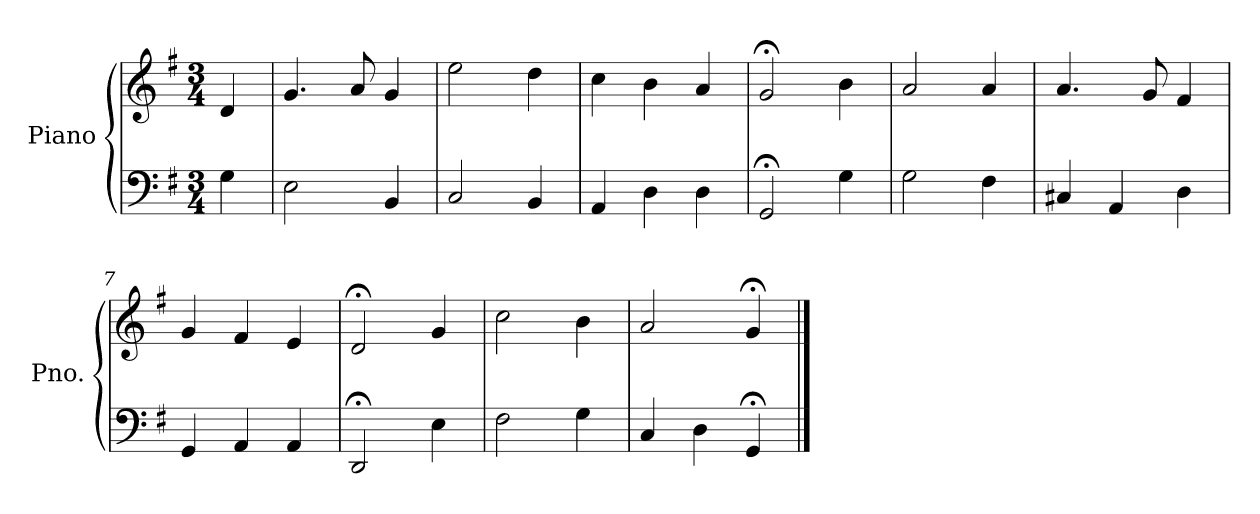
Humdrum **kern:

**kern	**kern
*part1	*part1
*staff2	*staff1
*I"Piano	*
*I'Pno.	*
*clefF4	*clefG2
*k[f#]	*k[f#]
*M3/4	*M3/4
=	=
4G\	4d/
=1	=1
2E\	4.g/
.	8a/
4BB/	4g/
=2	=2
2C/	2ee\
4BB/	4dd\
=3	=3
4AA/	4cc\
4D\	4b\
4D\	4a/
=4	=4
2GG;</	2g;</
4G\	4b\
=5	=5
2G\	2a/
4F#\	4a/
=6	=6
4C#X/	4.a/
4AA/	.
.	8g/
4D\	4f#/
=7	=7
4GG/	4g/
4AA/	4f#/
4AA/	4e/
=8	=8
2DD;</	2d;</
4E\	4g/
=9	=9
2F#\	2cc\
4G\	4b\
!!LO:LB:g=z
=10	=10
4C/	2a/
4D\	.
4GG;</	4g;</
==	==
*-	*-
